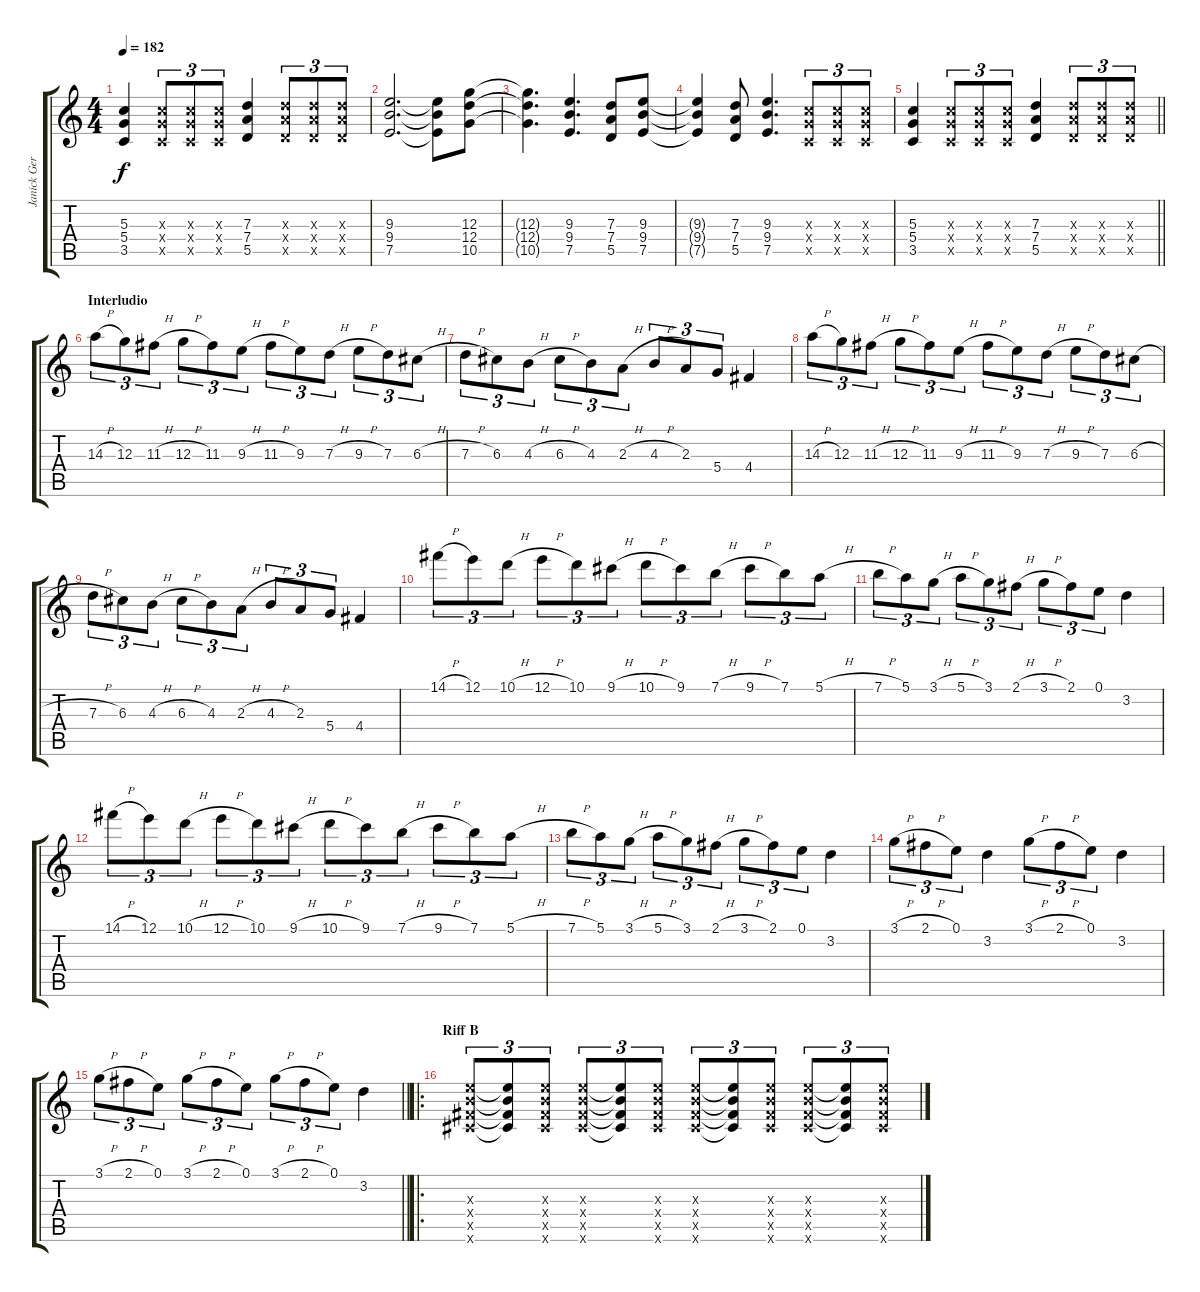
\track ("Janick Gers" "Janick Ger") {instrument distortionguitar}
\staff {score tabs}
\tuning (E4 B3 G3 D3 A2 E2) {hide}
\ts (4 4)
\tempo 182
\clef g2
\ks c
(5.3 5.4 3.5).4{dy f} (5.3{x} 5.4{x} 3.5{x}).8{tu (3 2)} (5.3{x} 5.4{x} 3.5{x}).8{tu (3 2)} (5.3{x} 5.4{x} 3.5{x}).8{tu (3 2)} (7.3 7.4 5.5).4 (7.3{x} 7.4{x} 5.5{x}).8{tu (3 2)} (7.3{x} 7.4{x} 5.5{x}).8{tu (3 2)} (7.3{x} 7.4{x} 5.5{x}).8{tu (3 2)} |
(9.3 9.4 7.5).2{d} (9.3{t} 9.4{t} 7.5{t}).8 (12.3 12.4 10.5).8 |
(12.3{t} 12.4{t} 10.5{t}).4{d} (9.3 9.4 7.5).4{d} (7.3 7.4 5.5).8 (9.3 9.4 7.5).8 |
(9.3{t} 9.4{t} 7.5{t}).4 (7.3 7.4 5.5).8 (9.3 9.4 7.5).4{d} (5.3{x} 5.4{x} 3.5{x}).8{tu (3 2)} (5.3{x} 5.4{x} 3.5{x}).8{tu (3 2)} (5.3{x} 5.4{x} 3.5{x}).8{tu (3 2)} |
\barLineRight lightlight
(5.3 5.4 3.5).4 (5.3{x} 5.4{x} 3.5{x}).8{tu (3 2)} (5.3{x} 5.4{x} 3.5{x}).8{tu (3 2)} (5.3{x} 5.4{x} 3.5{x}).8{tu (3 2)} (7.3 7.4 5.5).4 (7.3{x} 7.4{x} 5.5{x}).8{tu (3 2)} (7.3{x} 7.4{x} 5.5{x}).8{tu (3 2)} (7.3{x} 7.4{x} 5.5{x}).8{tu (3 2)} |
\section ("" "Interludio")
14.3{h}.8{tu (3 2)} 12.3.8{tu (3 2)} 11.3{h}.8{tu (3 2)} 12.3{h}.8{tu (3 2)} 11.3.8{tu (3 2)} 9.3{h}.8{tu (3 2)} 11.3{h}.8{tu (3 2)} 9.3.8{tu (3 2)} 7.3{h}.8{tu (3 2)} 9.3{h}.8{tu (3 2)} 7.3.8{tu (3 2)} 6.3{h}.8{tu (3 2)} |
7.3{h}.8{tu (3 2)} 6.3.8{tu (3 2)} 4.3{h}.8{tu (3 2)} 6.3{h}.8{tu (3 2)} 4.3.8{tu (3 2)} 2.3{h}.8{tu (3 2)} 4.3{h}.8{tu (3 2)} 2.3.8{tu (3 2)} 5.4.8{tu (3 2)} 4.4.4 |
14.3{h}.8{tu (3 2)} 12.3.8{tu (3 2)} 11.3{h}.8{tu (3 2)} 12.3{h}.8{tu (3 2)} 11.3.8{tu (3 2)} 9.3{h}.8{tu (3 2)} 11.3{h}.8{tu (3 2)} 9.3.8{tu (3 2)} 7.3{h}.8{tu (3 2)} 9.3{h}.8{tu (3 2)} 7.3.8{tu (3 2)} 6.3{h}.8{tu (3 2)} |
7.3{h}.8{tu (3 2)} 6.3.8{tu (3 2)} 4.3{h}.8{tu (3 2)} 6.3{h}.8{tu (3 2)} 4.3.8{tu (3 2)} 2.3{h}.8{tu (3 2)} 4.3{h}.8{tu (3 2)} 2.3.8{tu (3 2)} 5.4.8{tu (3 2)} 4.4.4 |
14.1{h}.8{tu (3 2)} 12.1.8{tu (3 2)} 10.1{h}.8{tu (3 2)} 12.1{h}.8{tu (3 2)} 10.1.8{tu (3 2)} 9.1{h}.8{tu (3 2)} 10.1{h}.8{tu (3 2)} 9.1.8{tu (3 2)} 7.1{h}.8{tu (3 2)} 9.1{h}.8{tu (3 2)} 7.1.8{tu (3 2)} 5.1{h}.8{tu (3 2)} |
7.1{h}.8{tu (3 2)} 5.1.8{tu (3 2)} 3.1{h}.8{tu (3 2)} 5.1{h}.8{tu (3 2)} 3.1.8{tu (3 2)} 2.1{h}.8{tu (3 2)} 3.1{h}.8{tu (3 2)} 2.1.8{tu (3 2)} 0.1.8{tu (3 2)} 3.2.4 |
14.1{h}.8{tu (3 2)} 12.1.8{tu (3 2)} 10.1{h}.8{tu (3 2)} 12.1{h}.8{tu (3 2)} 10.1.8{tu (3 2)} 9.1{h}.8{tu (3 2)} 10.1{h}.8{tu (3 2)} 9.1.8{tu (3 2)} 7.1{h}.8{tu (3 2)} 9.1{h}.8{tu (3 2)} 7.1.8{tu (3 2)} 5.1{h}.8{tu (3 2)} |
7.1{h}.8{tu (3 2)} 5.1.8{tu (3 2)} 3.1{h}.8{tu (3 2)} 5.1{h}.8{tu (3 2)} 3.1.8{tu (3 2)} 2.1{h}.8{tu (3 2)} 3.1{h}.8{tu (3 2)} 2.1.8{tu (3 2)} 0.1.8{tu (3 2)} 3.2.4 |
3.1{h}.8{tu (3 2)} 2.1{h}.8{tu (3 2)} 0.1.8{tu (3 2)} 3.2.4 3.1{h}.8{tu (3 2)} 2.1{h}.8{tu (3 2)} 0.1.8{tu (3 2)} 3.2.4 |
\barLineRight lightlight
3.1{h}.8{tu (3 2)} 2.1{h}.8{tu (3 2)} 0.1.8{tu (3 2)} 3.1{h}.8{tu (3 2)} 2.1{h}.8{tu (3 2)} 0.1.8{tu (3 2)} 3.1{h}.8{tu (3 2)} 2.1{h}.8{tu (3 2)} 0.1.8{tu (3 2)} 3.2.4 |
\ro
\section ("" "Riff B")
(9.3{x} 9.4{x} 9.5{x} 9.6{x}).8{tu (3 2)} (9.3{t} 9.4{t} 9.5{t} 9.6{t}).8{tu (3 2)} (9.3{x} 9.4{x} 9.5{x} 9.6{x}).8{tu (3 2)} (9.3{x} 9.4{x} 9.5{x} 9.6{x}).8{tu (3 2)} (9.3{t} 9.4{t} 9.5{t} 9.6{t}).8{tu (3 2)} (9.3{x} 9.4{x} 9.5{x} 9.6{x}).8{tu (3 2)} (9.3{x} 9.4{x} 9.5{x} 9.6{x}).8{tu (3 2)} (9.3{t} 9.4{t} 9.5{t} 9.6{t}).8{tu (3 2)} (9.3{x} 9.4{x} 9.5{x} 9.6{x}).8{tu (3 2)} (9.3{x} 9.4{x} 9.5{x} 9.6{x}).8{tu (3 2)} (9.3{t} 9.4{t} 9.5{t} 9.6{t}).8{tu (3 2)} (9.3{x} 9.4{x} 9.5{x} 9.6{x}).8{tu (3 2)}
